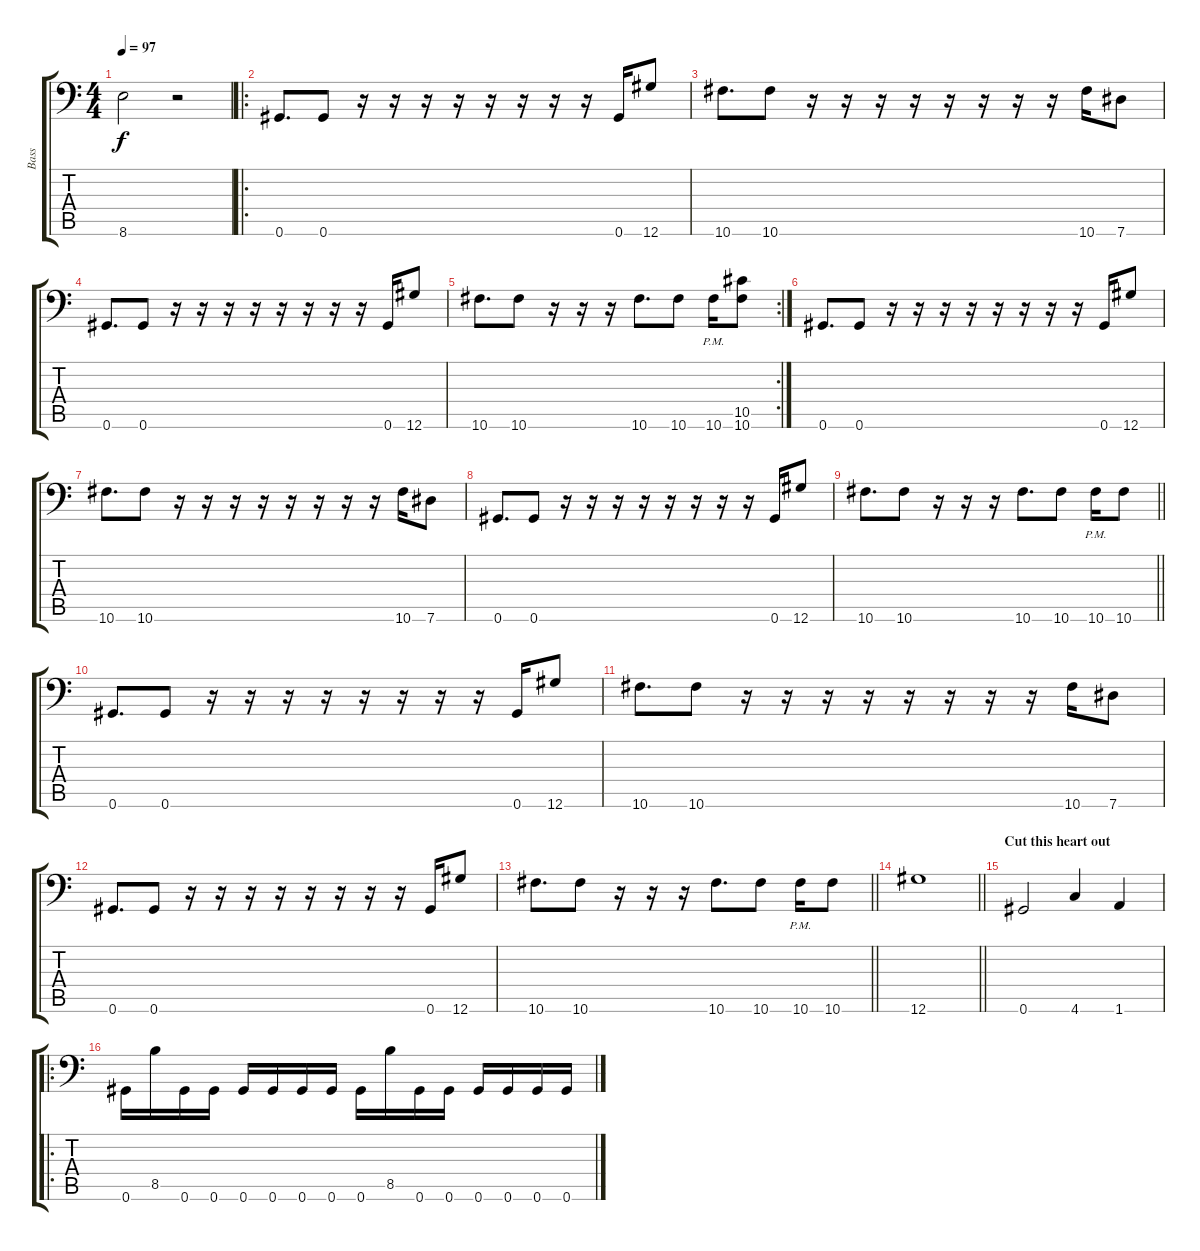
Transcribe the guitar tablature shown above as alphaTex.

\track ("Bass" "Bass") {instrument electricbasspick}
\staff {score tabs}
\tuning (Bb3 F3 Db3 Ab2 Eb2 Ab1) {hide}
\ts (4 4)
\tempo 97
\clef f4
\ks c
8.6.2{dy f} r.2 |
\ro
0.6.8{d} 0.6.8 r.16 r.16 r.16 r.16 r.16 r.16 r.16 r.16 0.6.16 12.6.8 |
10.6.8{d} 10.6.8 r.16 r.16 r.16 r.16 r.16 r.16 r.16 r.16 10.6.16 7.6.8 |
0.6.8{d} 0.6.8 r.16 r.16 r.16 r.16 r.16 r.16 r.16 r.16 0.6.16 12.6.8 |
\rc 2
10.6.8{d} 10.6.8 r.16 r.16 r.16 10.6.8{d} 10.6.8 10.6{pm}.16 (10.5 10.6).8 |
0.6.8{d} 0.6.8 r.16 r.16 r.16 r.16 r.16 r.16 r.16 r.16 0.6.16 12.6.8 |
10.6.8{d} 10.6.8 r.16 r.16 r.16 r.16 r.16 r.16 r.16 r.16 10.6.16 7.6.8 |
0.6.8{d} 0.6.8 r.16 r.16 r.16 r.16 r.16 r.16 r.16 r.16 0.6.16 12.6.8 |
\barLineRight lightlight
10.6.8{d} 10.6.8 r.16 r.16 r.16 10.6.8{d} 10.6.8 10.6{pm}.16 10.6.8 |
\section ("" "")
0.6.8{d} 0.6.8 r.16 r.16 r.16 r.16 r.16 r.16 r.16 r.16 0.6.16 12.6.8 |
10.6.8{d} 10.6.8 r.16 r.16 r.16 r.16 r.16 r.16 r.16 r.16 10.6.16 7.6.8 |
0.6.8{d} 0.6.8 r.16 r.16 r.16 r.16 r.16 r.16 r.16 r.16 0.6.16 12.6.8 |
\barLineRight lightlight
10.6.8{d} 10.6.8 r.16 r.16 r.16 10.6.8{d} 10.6.8 10.6{pm}.16 10.6.8 |
\barLineRight lightlight
12.6.1 |
\section ("" "Cut this heart out")
0.6.2 4.6.4 1.6.4 |
\ro
0.6.16 8.5.16 0.6.16 0.6.16 0.6.16 0.6.16 0.6.16 0.6.16 0.6.16 8.5.16 0.6.16 0.6.16 0.6.16 0.6.16 0.6.16 0.6.16
